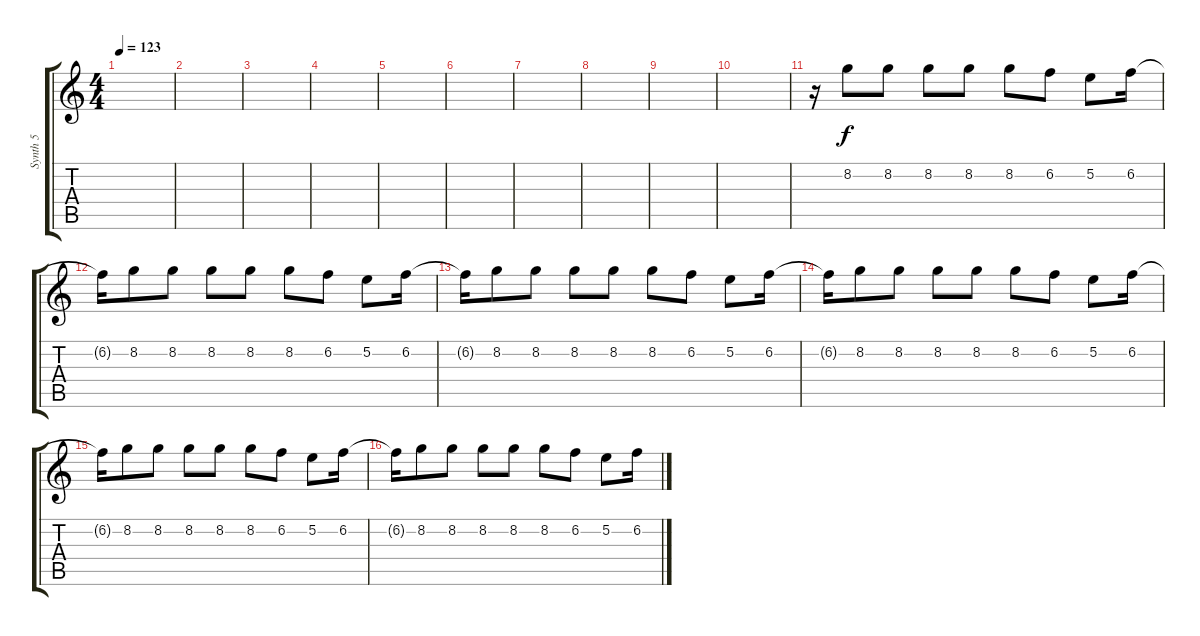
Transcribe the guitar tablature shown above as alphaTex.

\track ("Synth 5" "Synth 5") {instrument synthbass1}
\staff {score tabs}
\tuning (E4 B3 G3 D3 A2 E2) {hide}
\ts (4 4)
\tempo 123
\clef g2
\ks c
|
|
|
|
|
|
|
|
|
|
r.16 8.2.8 8.2.8 8.2.8 8.2.8 8.2.8 6.2.8 5.2.8 6.2.16 |
6.2{t}.16 8.2.8 8.2.8 8.2.8 8.2.8 8.2.8 6.2.8 5.2.8 6.2.16 |
6.2{t}.16 8.2.8 8.2.8 8.2.8 8.2.8 8.2.8 6.2.8 5.2.8 6.2.16 |
6.2{t}.16 8.2.8 8.2.8 8.2.8 8.2.8 8.2.8 6.2.8 5.2.8 6.2.16 |
6.2{t}.16 8.2.8 8.2.8 8.2.8 8.2.8 8.2.8 6.2.8 5.2.8 6.2.16 |
6.2{t}.16 8.2.8 8.2.8 8.2.8 8.2.8 8.2.8 6.2.8 5.2.8 6.2.16
